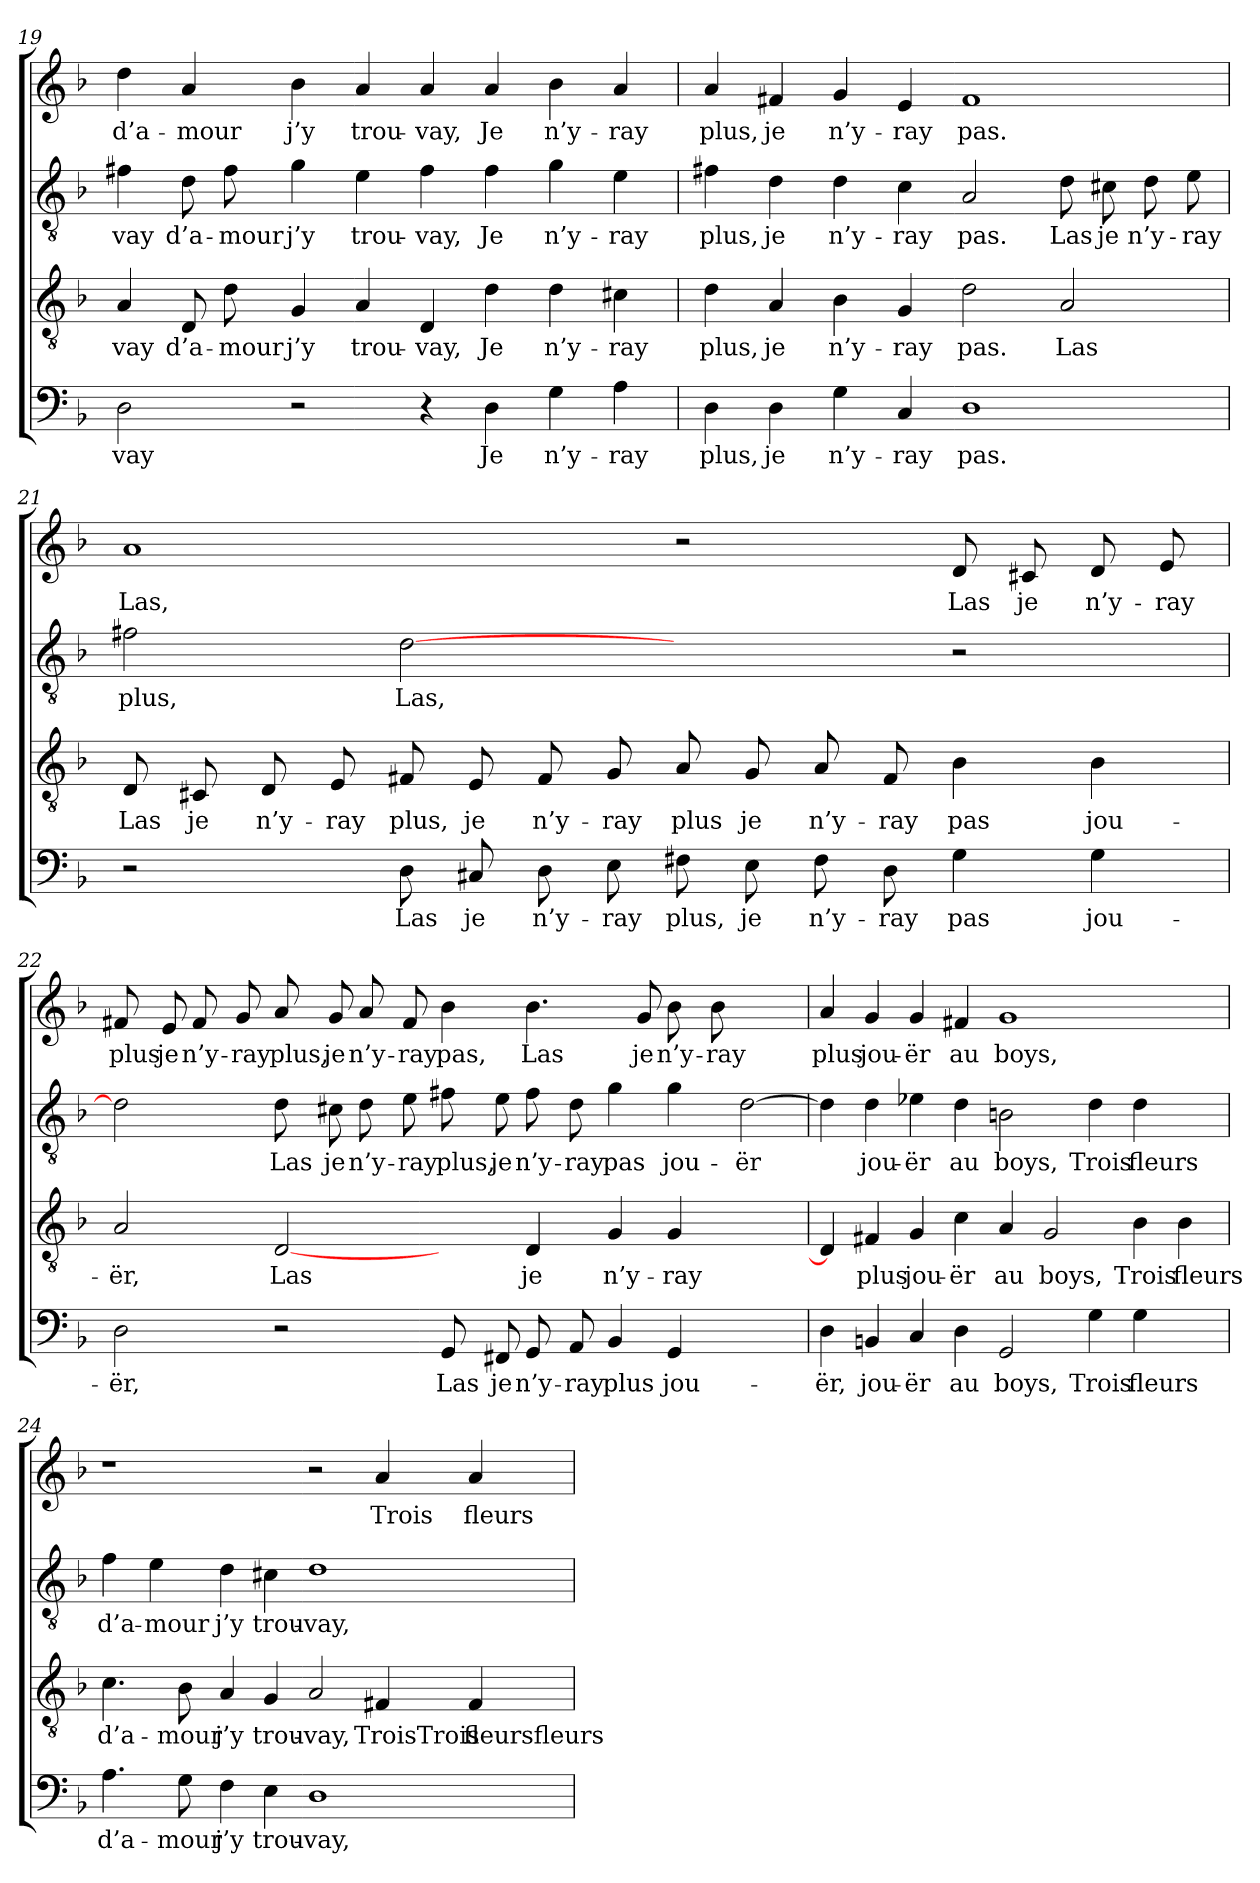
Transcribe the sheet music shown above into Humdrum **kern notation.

**kern	**text	**kern	**text	**kern	**text	**kern	**text
*part4	*part4	*part3	*part3	*part2	*part2	*part1	*part1
*staff4	*staff4	*staff3	*staff3	*staff2	*staff2	*staff1	*staff1
!!LO:LB:g=z
*clefF4	*	*clefGv2	*	*clefGv2	*	*clefG2	*
*k[b-]	*	*k[b-]	*	*k[b-]	*	*k[b-]	*
=19	=19	=19	=19	=19	=19	=19	=19
2D	-vay	4A	-vay	4f#X	-vay	4dd	d’a-
.	.	8D	d’a-	8d	d’a-	4a	-mour
.	.	8d	-mour	8f#	-mour	.	.
2r	.	4G	j’y	4g	j’y	4b-	j’y
.	.	4A	trou-	4e	trou-	4a	trou-
4r	.	4D	-vay,	4f#	-vay,	4a	-vay,
4D	Je	4d	Je	4f#	Je	4a	Je
4G	n’y-	4d	n’y-	4g	n’y-	4b-	n’y-
4A	-ray	4c#X	-ray	4e	-ray	4a	-ray
=20	=20	=20	=20	=20	=20	=20	=20
4D	plus,	4d	plus,	4f#X	plus,	4a	plus,
4D	je	4A	je	4d	je	4f#X	je
4G	n’y-	4B-	n’y-	4d	n’y-	4g	n’y-
4C	-ray	4G	-ray	4c	-ray	4e	-ray
1D	pas.	2d	pas.	2A	pas.	1f#	pas.
.	.	2A	Las	8d	Las	.	.
.	.	.	.	8c#X	je	.	.
.	.	.	.	8d	n’y-	.	.
.	.	.	.	8e	-ray	.	.
!!LO:PB:g=z
=21	=21	=21	=21	=21	=21	=21	=21
2r	.	8D	Las	2f#X	plus,	1a	Las,
.	.	8C#X	je	.	.	.	.
.	.	8D	n’y-	.	.	.	.
.	.	8E	-ray	.	.	.	.
8D	Las	8F#X	plus,	[2d	Las,	.	.
8C#X	je	8E	je	.	.	.	.
8D	n’y-	8F#	n’y-	.	.	.	.
8E	-ray	8G	-ray	.	.	.	.
8F#X	plus,	8A	plus	2ryy	.	2r	.
8E	je	8G	je	.	.	.	.
8F#	n’y-	8A	n’y-	.	.	.	.
8D	-ray	8F#	-ray	.	.	.	.
4G	pas	4B-	pas	2r	.	8d	Las
.	.	.	.	.	.	8c#X	je
4G	jou-	4B-	jou-	.	.	8d	n’y-
.	.	.	.	.	.	8e	-ray
=22	=22	=22	=22	=22	=22	=22	=22
2D	-ër,	2A	-ër,	2d]	.	8f#X	plus
.	.	.	.	.	.	8e	je
.	.	.	.	.	.	8f#	n’y-
.	.	.	.	.	.	8g	-ray
2r	.	[2D	Las	8d	Las	8a	plus,
.	.	.	.	8c#X	je	8g	je
.	.	.	.	8d	n’y-	8a	n’y-
.	.	.	.	8e	-ray	8f#	-ray
8GG	Las	4ryy	.	8f#X	plus,	4b-	pas,
8FF#X	je	.	.	8e	je	.	.
8GG	n’y-	4D	je	8f#	n’y-	4.b-	Las
8AA	-ray	.	.	8d	-ray	.	.
4BB-	plus	4G	n’y-	4g	pas	.	.
.	.	.	.	.	.	8g	je
4GG	jou-	4G	-ray	4g	jou-	8b-	n’y-
.	.	.	.	.	.	8b-	-ray
2ryy	.	2ryy	.	[2d	-ër	2ryy	.
!!LO:LB:g=z
=23	=23	=23	=23	=23	=23	=23	=23
4D	-ër,	4D]	.	4d]	.	4a	plus
4BBn	jou-	4F#X	plus	4d	jou-	4g	jou-
4C	-ër	4G	jou-	4e-X	-ër	4g	-ër
4D	au	4c	-ër	4d	au	4f#X	au
2GG	boys,	4A	au	2Bn	boys,	1g	boys,
.	.	2G	boys,	.	.	.	.
4G	Trois	.	.	4d	Trois	.	.
4G	fleurs	4B-	Trois	4d	fleurs	.	.
4ryy	.	4B-	fleurs	4ryy	.	4ryy	.
=24	=24	=24	=24	=24	=24	=24	=24
4.A	d’a-	4.c	d’a-	4f	d’a-	1r	.
.	.	.	.	4e	-mour	.	.
8G	-mour	8B-	-mour	.	.	.	.
4F	j’y	4A	j’y	4d	j’y	.	.
4E	trou-	4G	trou-	4c#X	trou-	.	.
1D	-vay,	2A	-vay,	1d	-vay,	2r	.
.	.	4F#X	TroisTrois	.	.	4a	Trois
.	.	4F#	fleursfleurs	.	.	4a	fleurs
=	=	=	=	=	=	=	=
*-	*-	*-	*-	*-	*-	*-	*-
